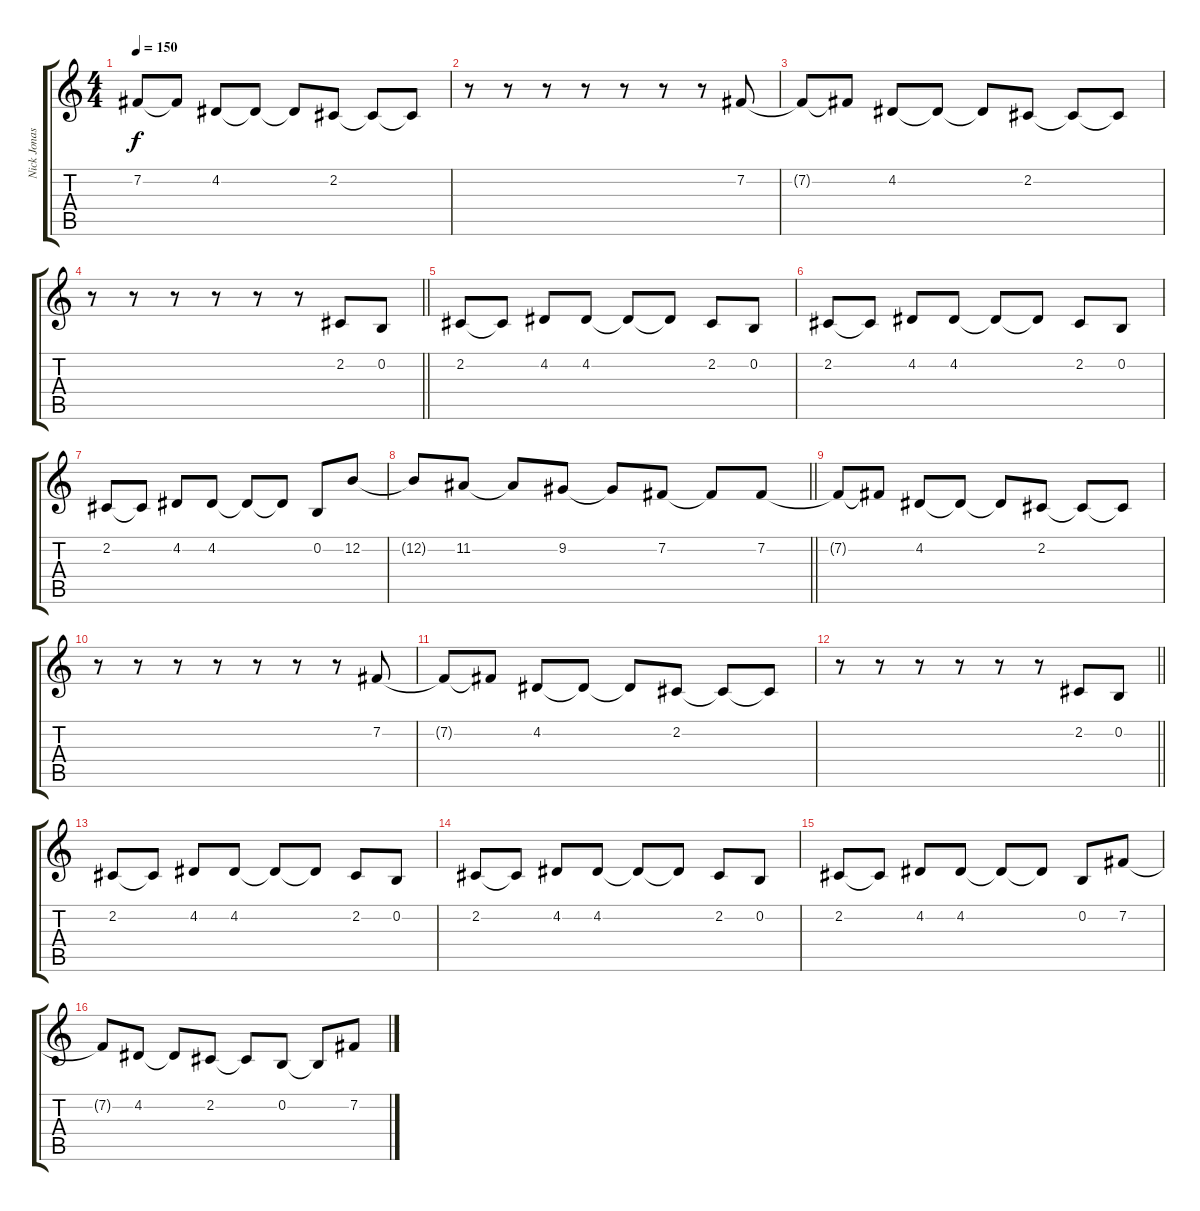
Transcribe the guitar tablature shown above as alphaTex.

\track ("Nick Jonas (Vocals)" "Nick Jonas") {instrument tenorsax}
\staff {score tabs}
\tuning (E4 B3 G3 D3 A2 E2) {hide}
\ts (4 4)
\tempo 150
\clef g2
\ks c
7.2{t}.8{dy f} 7.2{t}.8 4.2.8 4.2{t}.8 4.2{t}.8 2.2.8 2.2{t}.8 2.2{t}.8 |
r.8 r.8 r.8 r.8 r.8 r.8 r.8 7.2.8 |
7.2{t}.8 7.2{t}.8 4.2.8 4.2{t}.8 4.2{t}.8 2.2.8 2.2{t}.8 2.2{t}.8 |
\barLineRight lightlight
r.8 r.8 r.8 r.8 r.8 r.8 2.2.8 0.2.8 |
2.2.8 2.2{t}.8 4.2.8 4.2.8 4.2{t}.8 4.2{t}.8 2.2.8 0.2.8 |
2.2.8 2.2{t}.8 4.2.8 4.2.8 4.2{t}.8 4.2{t}.8 2.2.8 0.2.8 |
2.2.8 2.2{t}.8 4.2.8 4.2.8 4.2{t}.8 4.2{t}.8 0.2.8 12.2.8 |
\barLineRight lightlight
12.2{t}.8 11.2.8 11.2{t}.8 9.2.8 9.2{t}.8 7.2.8 7.2{t}.8 7.2.8 |
7.2{t}.8 7.2{t}.8 4.2.8 4.2{t}.8 4.2{t}.8 2.2.8 2.2{t}.8 2.2{t}.8 |
r.8 r.8 r.8 r.8 r.8 r.8 r.8 7.2.8 |
7.2{t}.8 7.2{t}.8 4.2.8 4.2{t}.8 4.2{t}.8 2.2.8 2.2{t}.8 2.2{t}.8 |
\barLineRight lightlight
r.8 r.8 r.8 r.8 r.8 r.8 2.2.8 0.2.8 |
2.2.8 2.2{t}.8 4.2.8 4.2.8 4.2{t}.8 4.2{t}.8 2.2.8 0.2.8 |
2.2.8 2.2{t}.8 4.2.8 4.2.8 4.2{t}.8 4.2{t}.8 2.2.8 0.2.8 |
2.2.8 2.2{t}.8 4.2.8 4.2.8 4.2{t}.8 4.2{t}.8 0.2.8 7.2.8 |
7.2{t}.8 4.2.8 4.2{t}.8 2.2.8 2.2{t}.8 0.2.8 0.2{t}.8 7.2.8
